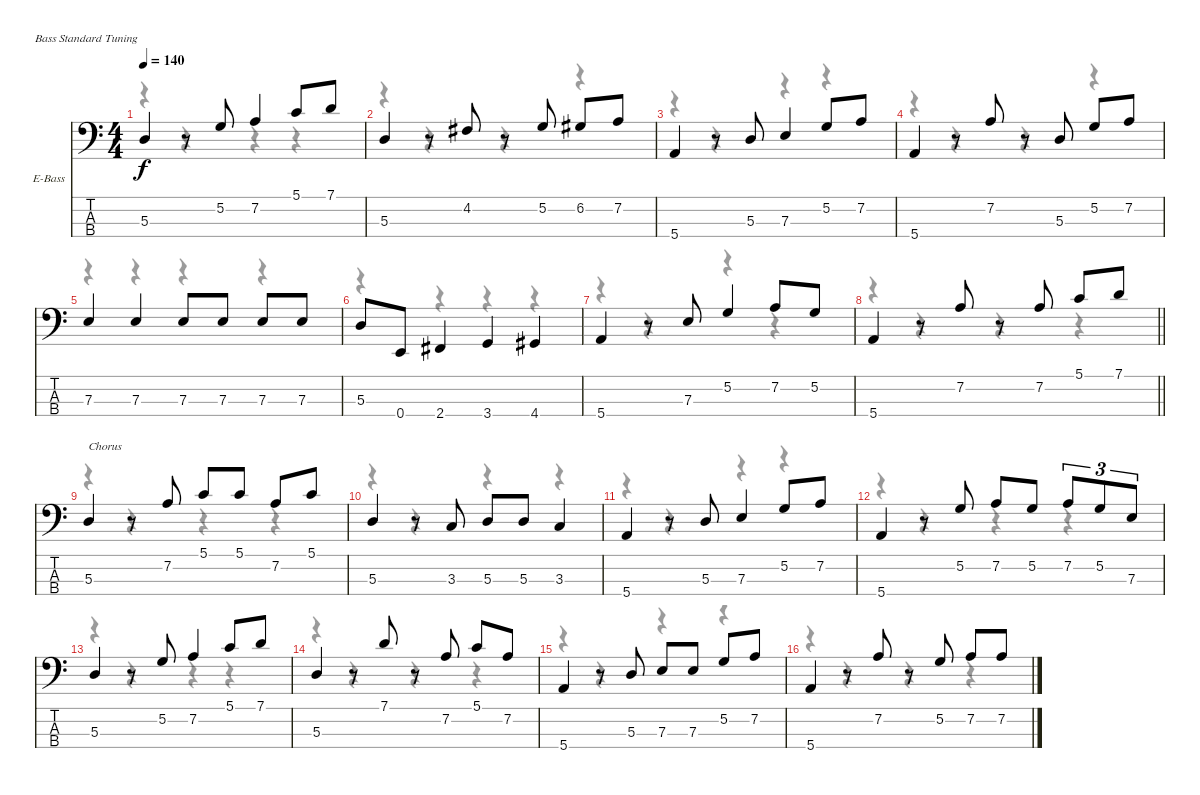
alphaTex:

\bracketExtendMode nobrackets
\firstSystemTrackNameOrientation horizontal
\otherSystemsTrackNameOrientation horizontal
\track ("Bass" "E-Bass") {instrument electricbassfinger}
\staff {score tabs}
\tuning (G2 D2 A1 E1)
\voice
\ts (4 4)
\tempo 140
\clef f4
\ks c
5.3.4{dy f} r.8 5.2.8 7.2.4 5.1.8 7.1.8 |
5.3.4 r.8 4.2.8 r.8 5.2.8 6.2.8 7.2.8 |
5.4.4 r.8 5.3.8 7.3.4 5.2.8 7.2.8 |
5.4.4 r.8 7.2.8 r.8 5.3.8 5.2.8 7.2.8 |
7.3.4 7.3.4 7.3.8 7.3.8 7.3.8 7.3.8 |
5.3.8 0.4.8 2.4.4 3.4.4 4.4.4 |
5.4.4 r.8 7.3.8 5.2.4 7.2.8 5.2.8 |
\barLineRight lightlight
5.4.4 r.8 7.2.8 r.8 7.2.8 5.1.8 7.1.8 |
5.3.4{txt "Chorus"} r.8 7.2.8 5.1.8 5.1.8 7.2.8 5.1.8 |
5.3.4 r.8 3.3.8 5.3.8 5.3.8 3.3.4 |
5.4.4 r.8 5.3.8 7.3.4 5.2.8 7.2.8 |
5.4.4 r.8 5.2.8 7.2.8 5.2.8 7.2.8{tu (3 2)} 5.2.8{tu (3 2)} 7.3.8{tu (3 2)} |
5.3.4 r.8 5.2.8 7.2.4 5.1.8 7.1.8 |
5.3.4 r.8 7.1.8 r.8 7.2.8 5.1.8 7.2.8 |
5.4.4 r.8 5.3.8 7.3.8 7.3.8 5.2.8 7.2.8 |
5.4.4 r.8 7.2.8 r.8 5.2.8 7.2.8 7.2.8
\voice
\clef f4
\ottava regular
\simile none
\ks c
r.4{dy mf} r.4 r.4 r.4 |
r.4 r.4 r.4 r.4 |
r.4 r.4 r.4 r.4 |
r.4 r.4 r.4 r.4 |
r.4 r.4 r.4 r.4 |
r.4 r.4 r.4 r.4 |
r.4 r.4 r.4 r.4 |
\barLineRight lightlight
r.4 r.4 r.4 r.4 |
r.4 r.4 r.4 r.4 |
r.4 r.4 r.4 r.4 |
r.4 r.4 r.4 r.4 |
r.4 r.4 r.4 r.4 |
r.4 r.4 r.4 r.4 |
r.4 r.4 r.4 r.4 |
r.4 r.4 r.4 r.4 |
r.4 r.4 r.4 r.4
